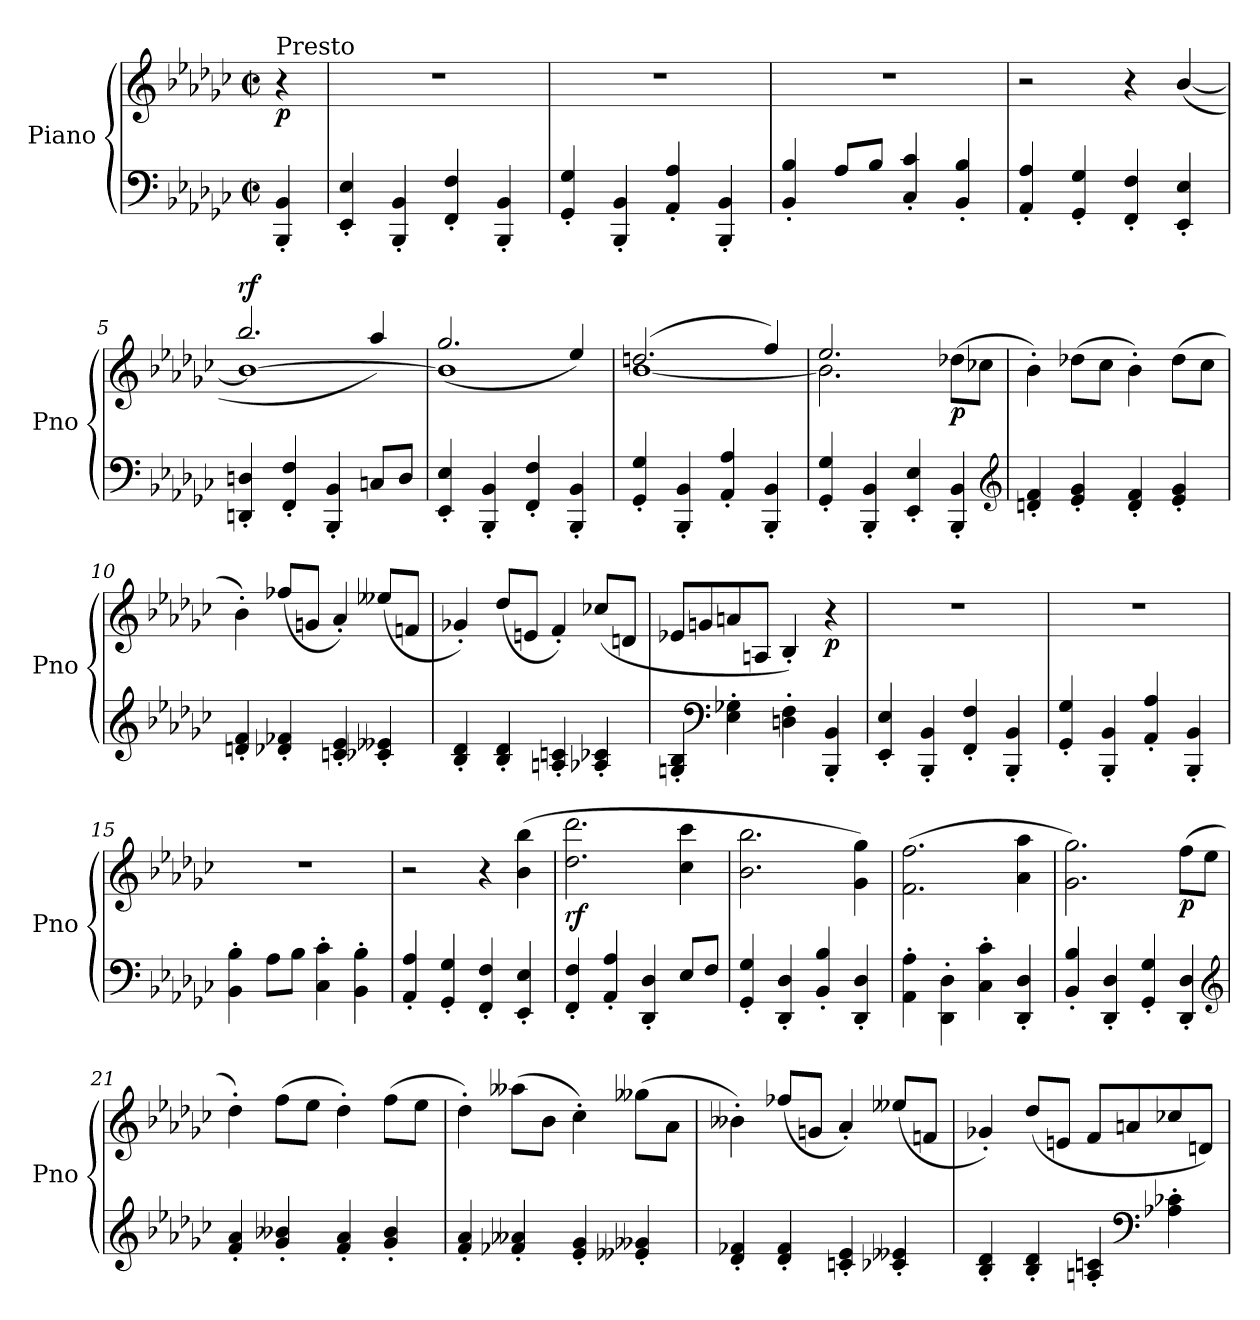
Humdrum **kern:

**kern	**kern	**dynam
*part1	*part1	*part1
*staff2	*staff1	*staff1/2
*I"Piano	*	*
*I'Pno	*	*
*clefF4	*clefG2	*
*k[b-e-a-d-g-c-]	*k[b-e-a-d-g-c-]	*
*G-:	*G-:	*
*M2/2	*M2/2	*
*met(c|)	*met(c|)	*
*MM384	*MM384	*
=	=	=
!	!LO:TX:a:t=Presto	!
!	!	!LO:DY:b
4BBB-/' 4BB-/'	4r	p
=1	=1	=1
4EE-/' 4E-/'	1r	.
4BBB-/' 4BB-/'	.	.
4FF/' 4F/'	.	.
4BBB-/' 4BB-/'	.	.
=2	=2	=2
4GG-/' 4G-/'	1r	.
4BBB-/' 4BB-/'	.	.
4AA-/' 4A-/'	.	.
4BBB-/' 4BB-/'	.	.
=3	=3	=3
4BB-/' 4B-/'	1r	.
8A-/L	.	.
8B-/J	.	.
4C-/' 4c-/'	.	.
4BB-/' 4B-/'	.	.
=4	=4	=4
4AA-/' 4A-/'	2r	.
4GG-/' 4G-/'	.	.
4FF/' 4F/'	4r	.
4EE-/' 4E-/'	([4b-/	.
!!LO:LB:g=z
=5	=5	=5
*	*^	*
!	!	!	!LO:DY:a
4DDn/' 4Dn/'	1b-_	2.bb-/	rf
4FF/' 4F/'	.	.	.
4BBB-/' 4BB-/'	.	.	.
8Cn/L	.	4aa-/)	.
8D/J	.	.	.
=6	=6	=6	=6
4EE-/' 4E-/'	1b-]	(2.gg-/	.
4BBB-/' 4BB-/'	.	.	.
4FF/' 4F/'	.	.	.
4BBB-/' 4BB-/'	.	4ee-/)	.
=7	=7	=7	=7
4GG-/' 4G-/'	(2.ddn/	[1b-	.
4BBB-/' 4BB-/'	.	.	.
4AA-/' 4A-/'	.	.	.
4BBB-/' 4BB-/'	4ff/)	.	.
=8	=8	=8	=8
4GG-/' 4G-/'	2.ee-/	2.b-\]	.
4BBB-/' 4BB-/'	.	.	.
4EE-/' 4E-/'	.	.	.
!	!	!	!LO:DY:b
4BBB-/' 4BB-/'	(8dd-X\L	4ryy	p
.	8cc-X\J	.	.
*	*v	*v	*
*clefG2	*	*
=9	=9	=9
4dn/' 4f/'	4b-'\)	.
4e-/' 4g-/'	(8dd-X\L	.
.	8cc-\J	.
4d/' 4f/'	4b-'\)	.
4e-/' 4g-/'	(8dd-\L	.
.	8cc-\J	.
!!LO:LB:g=z
=10	=10	=10
4dn/' 4f/'	4b-'\)	.
4d-X/' 4f-X/'	(8ff-X/L	.
.	8gn/J	.
4cn/' 4e-/'	4a-'/)	.
4c-X/' 4e--X/'	(8ee--X/L	.
.	8fn/J	.
=11	=11	=11
4B-/' 4d-/'	4g-X'/)	.
4B-/' 4d-/'	(8dd-/L	.
.	8en/J	.
4An/' 4cn/'	4f'/)	.
4A-X/' 4c-X/'	(8cc-X/L	.
.	8dn/J	.
=12	=12	=12
4Gn/' 4B-/'	8e-X/L	.
.	8gn/	.
*clefF4	*	*
4E-\' 4G-X\'	8an/	.
.	8An/J	.
4Dn\' 4F\'	4B-'/)	.
!	!	!LO:DY:b
4BBB-/' 4BB-/'	4r	p
=13	=13	=13
4EE-/' 4E-/'	1r	.
4BBB-/' 4BB-/'	.	.
4FF/' 4F/'	.	.
4BBB-/' 4BB-/'	.	.
=14	=14	=14
4GG-/' 4G-/'	1r	.
4BBB-/' 4BB-/'	.	.
4AA-/' 4A-/'	.	.
4BBB-/' 4BB-/'	.	.
!!LO:LB:g=z
=15	=15	=15
4BB-\' 4B-\'	1r	.
8A-\L	.	.
8B-\J	.	.
4C-\' 4c-\'	.	.
4BB-\' 4B-\'	.	.
=16	=16	=16
4AA-/' 4A-/'	2r	.
4GG-/' 4G-/'	.	.
4FF/' 4F/'	4r	.
4EE-/' 4E-/'	(4b-\ 4bb-\	.
=17	=17	=17
!	!	!LO:DY:b
4FF/' 4F/'	2.dd-\ 2.ddd-\	rf
4AA-/' 4A-/'	.	.
4DD-/' 4D-/'	.	.
8E-/L	4cc-\ 4ccc-\	.
8F/J	.	.
=18	=18	=18
4GG-/' 4G-/'	2.b-\ 2.bb-\	.
4DD-/' 4D-/'	.	.
4BB-/' 4B-/'	.	.
4DD-/' 4D-/'	4g-\ 4gg-\)	.
=19	=19	=19
4AA-\' 4A-\'	(2.f\ 2.ff\	.
4DD-\' 4D-\'	.	.
4C-\' 4c-\'	.	.
4DD-/' 4D-/'	4a-\ 4aa-\	.
!!LO:LB:g=z
=20	=20	=20
4BB-/' 4B-/'	2.g-\ 2.gg-\)	.
4DD-/' 4D-/'	.	.
4GG-/' 4G-/'	.	.
!	!	!LO:DY:b
4DD-/' 4D-/'	(8ff\L	p
.	8ee-\J	.
*clefG2	*	*
=21	=21	=21
4f/' 4a-/'	4dd-'\)	.
4g-/' 4b--X/'	(8ff\L	.
.	8ee-\J	.
4f/' 4a-/'	4dd-'\)	.
4g-/' 4b--/'	(8ff\L	.
.	8ee-\J	.
=22	=22	=22
4f/' 4a-/'	4dd-'\)	.
4f-X/' 4a--X/'	(8aa--X\L	.
.	8b-\J	.
4e-/' 4g-/'	4cc-'\)	.
4e--X/' 4g--X/'	(8gg--X\L	.
.	8a-\J	.
=23	=23	=23
4d-/' 4f-X/'	4b--X'\)	.
4d-/' 4f-/'	(8ff-X/L	.
.	8gn/J	.
4cn/' 4e-/'	4a-'/)	.
4c-X/' 4e--X/'	(8ee--X/L	.
.	8fn/J	.
=24	=24	=24
4B-/' 4d-/'	4g-X'/)	.
4B-/' 4d-/'	(8dd-/L	.
.	8en/J	.
4An/' 4cn/'	8f/L	.
.	8an/	.
*clefF4	*	*
4A-X\' 4c-X\'	8cc-X/	.
.	8dn/J)	.
=	=	=
*-	*-	*-
